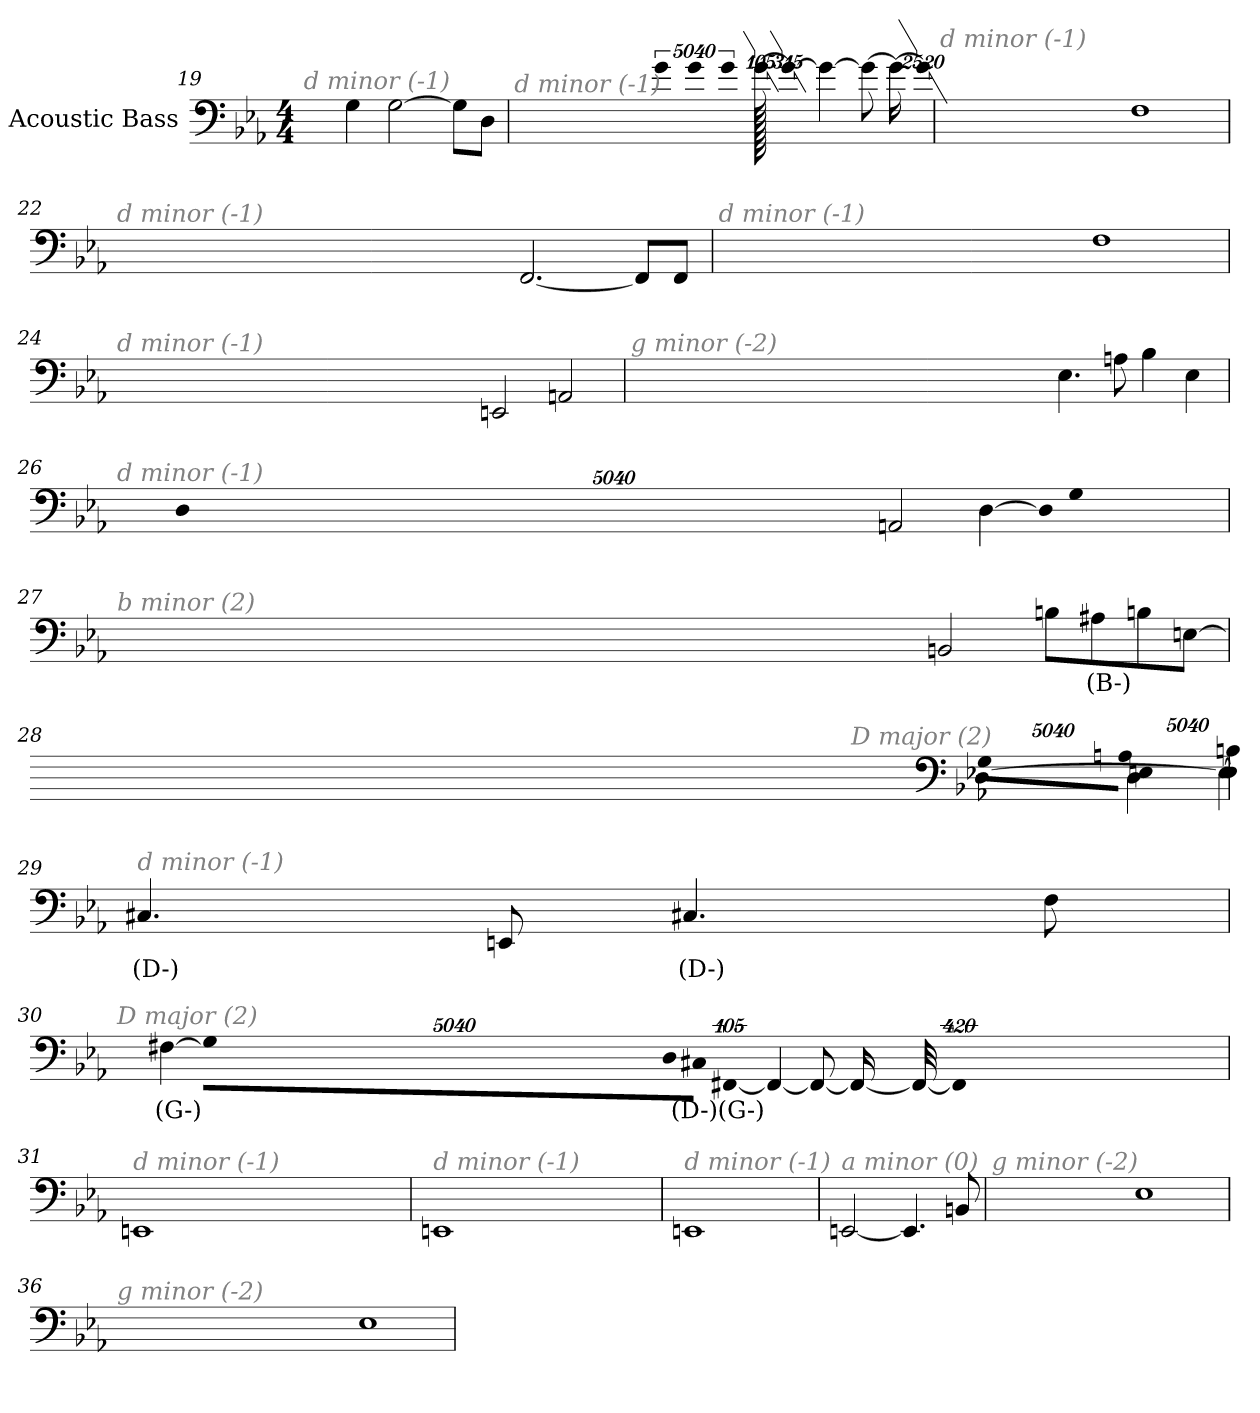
**kern	**text
*part1	*part1
*staff1	*staff1
*I"Acoustic Bass	*
*clefF4	*
*ITrd7c12	*
*k[b-e-a-]	*
*E-:	*
*M4/4	*
=19	=19
!LO:TX:i:color=#808080:t=d minor (-1)	!
4GG	.
[2GG	.
8GGL]	.
8DDJ	.
=20	=20
!LO:TX:i:color=#808080:t=d minor (-1)	!
!LO:N:vis=4	!
20160%3347G	.
!LO:N:vis=4	!
20160%3347G	.
!LO:N:vis=4	!
20160%3347G	.
[6720%13G	.
40320G_	.
4G_	.
8G_	.
16G_	.
!LO:N:vis=512%31	!
40320%2441G]	.
=21	=21
!LO:TX:i:color=#808080:t=d minor (-1)	!
1FF	.
=22	=22
!LO:TX:i:color=#808080:t=d minor (-1)	!
[2.FFF	.
8FFFL]	.
8FFFJ	.
=23	=23
!LO:TX:i:color=#808080:t=d minor (-1)	!
1FF	.
=24	=24
!LO:TX:i:color=#808080:t=d minor (-1)	!
2EEEn	.
2AAAn	.
=25	=25
!LO:TX:i:color=#808080:t=g minor (-2)	!
4.EE-	.
8AAn	.
4BB-	.
4EE-	.
=26	=26
!LO:TX:i:color=#808080:t=d minor (-1)	!
2AAAn	.
[4DD	.
!LO:N:vis=8	!
40320%3347DDL]	.
!LO:N:vis=8	!
40320%3347GG	.
!LO:N:vis=8	!
40320%3347DDJ	.
=27	=27
!LO:TX:i:color=#808080:t=b minor (2)	!
2BBBn	.
8BBnL	.
8AA#Xi	(B-)
8BBn	.
[8EEnJ	.
=28	=28
!LO:TX:i:color=#808080:t=D major (2)	!
4EEn_	.
!LO:N:vis=8	!
40320%3347EEL]	.
!LO:N:vis=8	!
40320%3347BBn	.
!LO:N:vis=8	!
40320%3347EEnJ	.
4DD	.
!LO:N:vis=8	!
40320%3347AAnL	.
!LO:N:vis=8	!
40320%3347GG	.
!LO:N:vis=8	!
40320%3347DDJ	.
=29	=29
!LO:TX:i:color=#808080:t=d minor (-1)	!
4.CC#Xi	(D-)
8EEEn	.
4.CC#Xi	(D-)
8FF	.
=30	=30
!LO:TX:i:color=#808080:t=D major (2)	!
[4FF#Xi	(G-)
!LO:N:vis=8	!
40320%3347GG-L]	.
!LO:N:vis=8	!
40320%3347DD	.
!LO:N:vis=8	!
40320%3347CC#XiJ	(D-)
!LO:N:vis=1024	!
[13440%13FFF#Xi	(G-)
4FFF#i_	.
8FFF#i_	.
16FFF#i_	.
32FFF#i_	.
!LO:N:vis=1024%31	!
13440%407FFF#i]	.
=31	=31
!LO:TX:i:color=#808080:t=d minor (-1)	!
1EEEn	.
=32	=32
!LO:TX:i:color=#808080:t=d minor (-1)	!
1EEEn	.
=33	=33
!LO:TX:i:color=#808080:t=d minor (-1)	!
1EEEn	.
=34	=34
!LO:TX:i:color=#808080:t=a minor (0)	!
[2EEEn	.
4.EEE]	.
8BBBn	.
=35	=35
!LO:TX:i:color=#808080:t=g minor (-2)	!
1EE-	.
=36	=36
!LO:TX:i:color=#808080:t=g minor (-2)	!
1EE-	.
=	=
*-	*-
